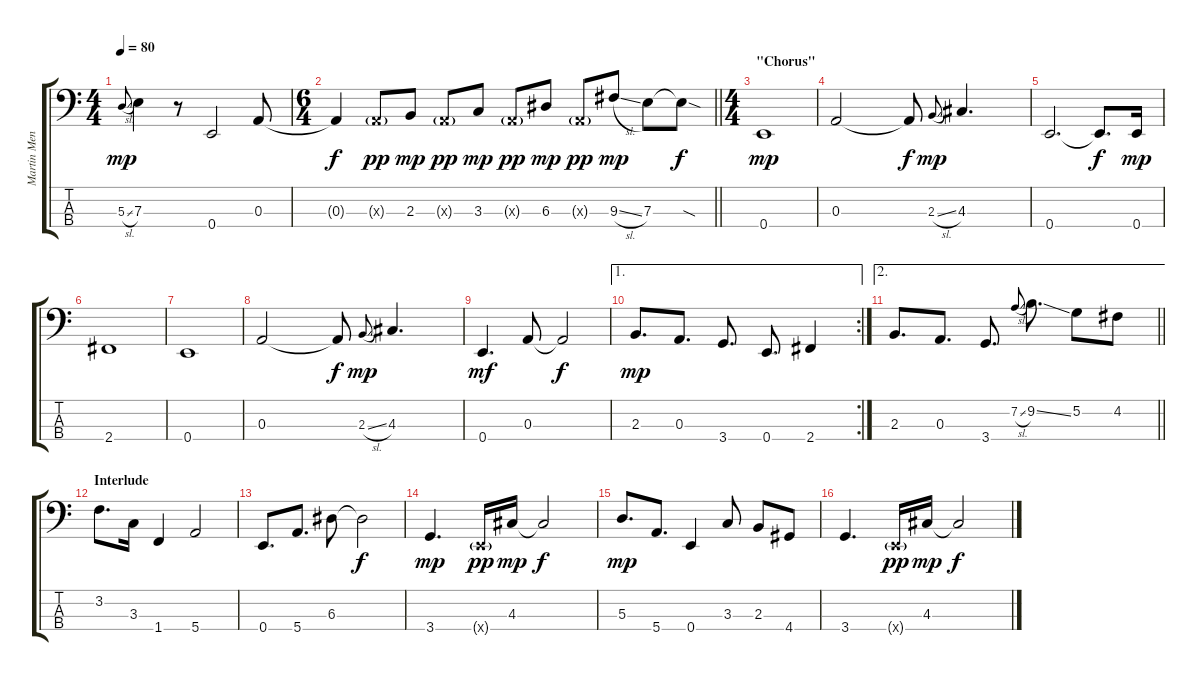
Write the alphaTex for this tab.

\track ("Martin Mendez" "Martin Men") {instrument fretlessbass}
\staff {score tabs}
\tuning (G2 D2 A1 E1) {hide}
\ts (4 4)
\tempo 80
\clef f4
\ks c
5.3{sl}.8{gr onbeat dy mp} 7.3.4 r.8 0.4.2 0.3.8 |
\ts (6 4)
\barLineRight lightlight
0.3{t}.4{dy f} 0.3{g x}.8{dy pp} 2.3.8{dy mp} 0.3{g x}.8{dy pp} 3.3.8{dy mp} 0.3{g x}.8{dy pp} 6.3.8{dy mp} 0.3{g x}.8{dy pp} 9.3{sl}.8{dy mp} 7.3.8 7.3{sod t}.8{dy f} |
\ts (4 4)
\section ("" "\"Chorus\"")
0.4.1{dy mp} |
0.3.2 0.3{t}.8{dy f} 2.3{sl}.8{gr onbeat dy mp} 4.3.4{d} |
0.4.2{d} 0.4{t}.8{d dy f} 0.4.16{dy mp} |
2.4.1 |
0.4.1 |
0.3.2 0.3{t}.8{dy f} 2.3{sl}.8{gr onbeat dy mp} 4.3.4{d} |
0.4.4{d dy mf} 0.3.8 0.3{t}.2{dy f} |
\ae 1
\rc 2
2.3.8{d dy mp} 0.3.8{d} 3.4.8{d} 0.4.8{d} 2.4.4 |
\ae 2
\barLineRight lightlight
2.3.8{d} 0.3.8{d} 3.4.8{d} 7.2{sl}.8{gr onbeat} 9.2{ss}.8{d} 5.2.8 4.2.8 |
\section ("" "Interlude")
3.2.8{d} 3.3.16 1.4.4 5.4.2 |
0.4.8{d} 5.4.8{d} 6.3.8 6.3{t}.2{dy f} |
3.4.4{d dy mp} 0.4{g x}.16{dy pp} 4.3.16{dy mp} 4.3{t}.2{dy f} |
5.3.8{d dy mp} 5.4.8{d} 0.4.4 3.3.8 2.3.8 4.4.8 |
3.4.4{d} 0.4{g x}.16{dy pp} 4.3.16{dy mp} 4.3{t}.2{dy f}
